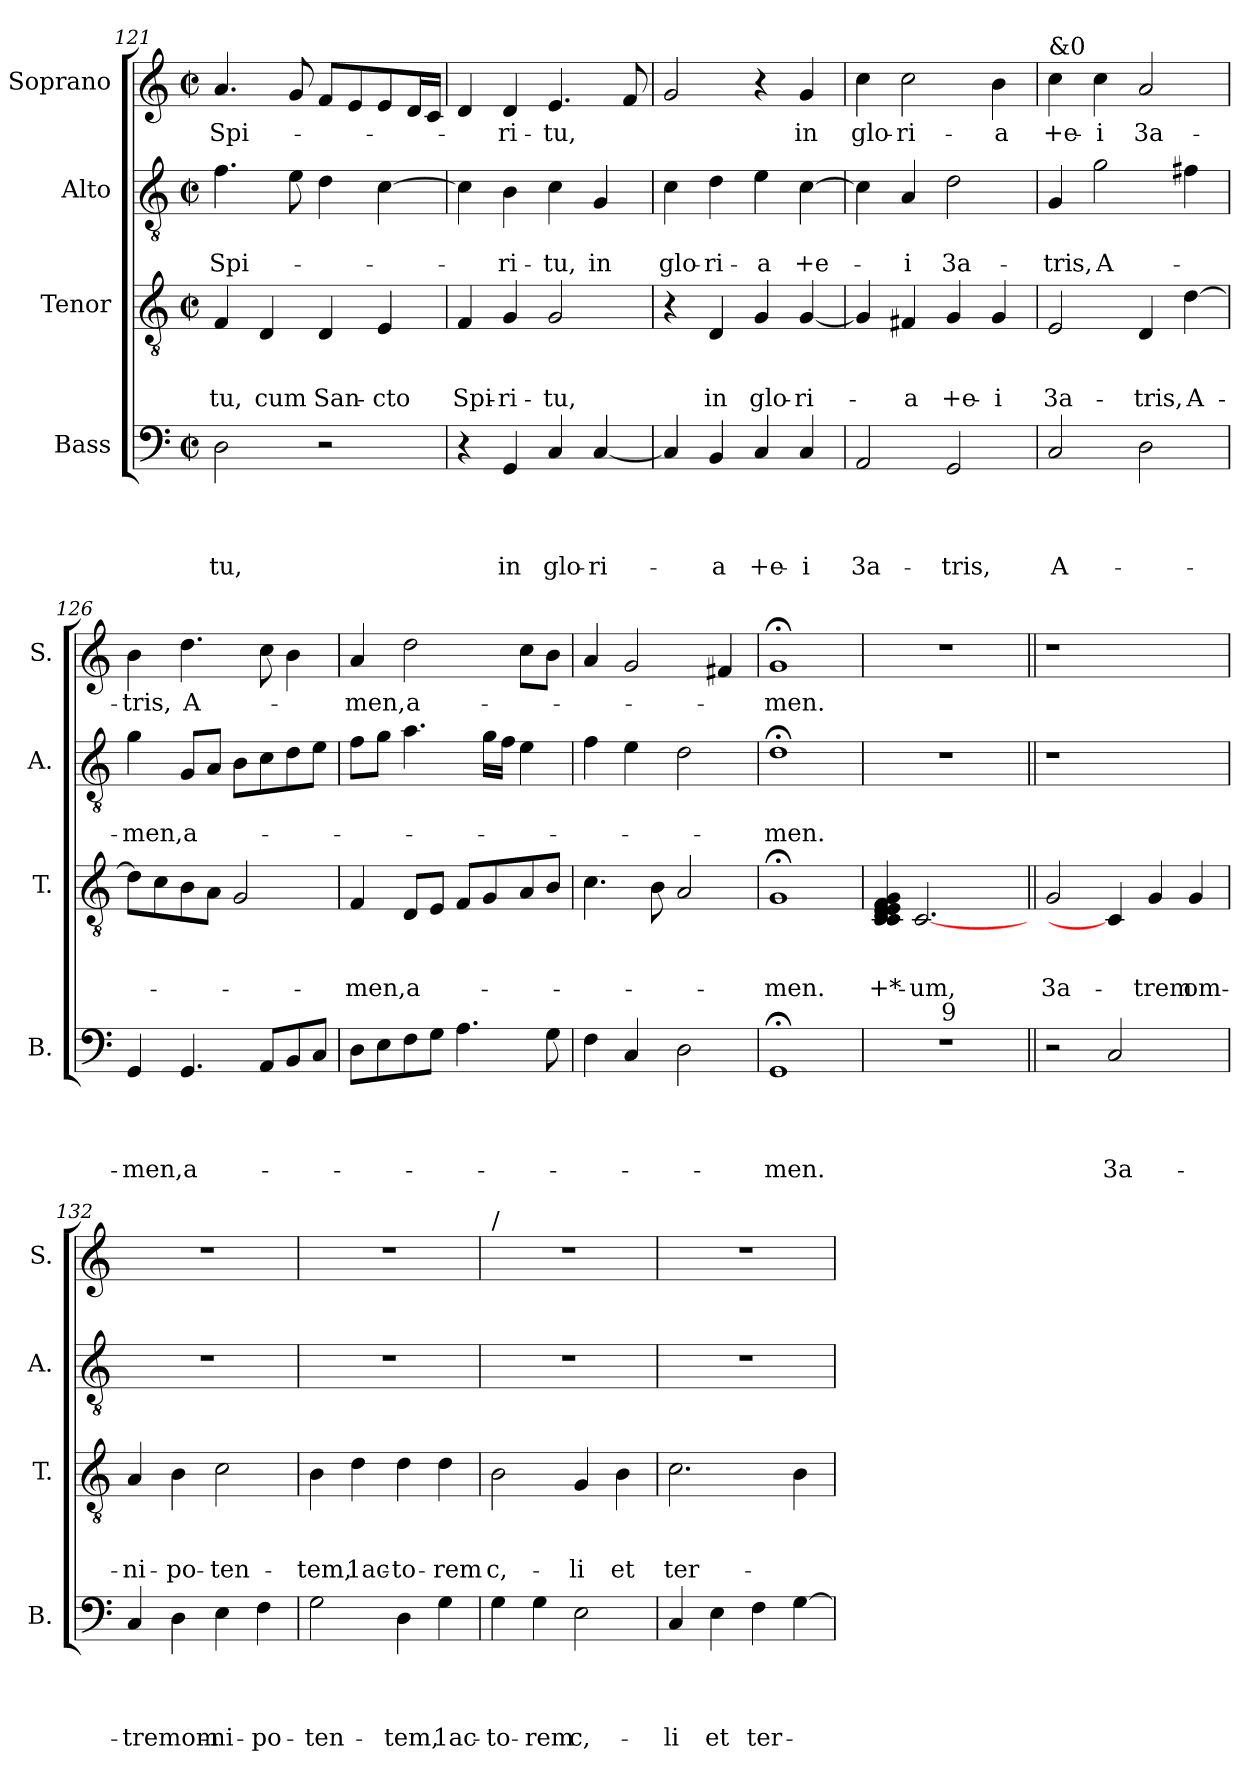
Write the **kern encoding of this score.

**kern	**text	**text	**text	**text	**kern	**text	**text	**text	**kern	**text	**text	**kern	**text
*part4	*part4	*part4	*part4	*part4	*part3	*part3	*part3	*part3	*part2	*part2	*part2	*part1	*part1
*staff4	*staff4	*staff4	*staff4	*staff4	*staff3	*staff3	*staff3	*staff3	*staff2	*staff2	*staff2	*staff1	*staff1
*I"Bass	*	*	*	*	*I"Tenor	*	*	*	*I"Alto	*	*	*I"Soprano	*
*I'B.	*	*	*	*	*I'T.	*	*	*	*I'A.	*	*	*I'S.	*
*clefF4	*	*	*	*	*clefGv2	*	*	*	*clefGv2	*	*	*clefG2	*
*k[]	*	*	*	*	*k[]	*	*	*	*k[]	*	*	*k[]	*
*C:	*	*	*	*	*C:	*	*	*	*C:	*	*	*C:	*
*M2/2	*	*	*	*	*M2/2	*	*	*	*M2/2	*	*	*M2/2	*
*met(c|)	*	*	*	*	*met(c|)	*	*	*	*met(c|)	*	*	*met(c|)	*
=121	=121	=121	=121	=121	=121	=121	=121	=121	=121	=121	=121	=121	=121
!	!	!	!	!LO:LY:b	!	!	!	!LO:LY:b	!	!	!LO:LY:b	!	!LO:LY:b
2D\	.	.	.	-tu,	4F/	.	.	-tu,	4.f\	.	Spi-	4.a/	Spi-
!	!	!	!	!	!	!	!	!LO:LY:b	!	!	!	!	!
.	.	.	.	.	4D/	.	.	cum	.	.	.	.	.
.	.	.	.	.	.	.	.	.	8e\	.	.	8g/	.
!	!	!	!	!	!	!	!	!LO:LY:b	!	!	!	!	!
2r	.	.	.	.	4D/	.	.	San-	4d\	.	.	8f/L	.
.	.	.	.	.	.	.	.	.	.	.	.	8e/	.
!	!	!	!	!	!	!	!	!LO:LY:b	!	!	!	!	!
.	.	.	.	.	4E/	.	.	-cto	[>4c\	.	.	8e/	.
.	.	.	.	.	.	.	.	.	.	.	.	16d/L	.
.	.	.	.	.	.	.	.	.	.	.	.	16c/JJ	.
=122	=122	=122	=122	=122	=122	=122	=122	=122	=122	=122	=122	=122	=122
!	!	!	!	!	!	!	!	!LO:LY:b	!	!	!	!	!
4r	.	.	.	.	4F/	.	.	Spi-	4c\]	.	.	4d/	.
!	!	!	!	!LO:LY:b	!	!	!	!LO:LY:b	!	!	!LO:LY:b	!	!LO:LY:b
4GG/	.	.	.	in	4G/	.	.	-ri-	4B\	.	-ri-	4d/	-ri-
!	!	!	!	!LO:LY:b	!	!	!	!LO:LY:b	!	!	!LO:LY:b	!	!LO:LY:b
4C/	.	.	.	glo-	2G/	.	.	-tu,	4c\	.	-tu,	4.e/	-tu,
!	!	!	!	!LO:LY:b	!	!	!	!	!	!	!LO:LY:b	!	!
[<4C/	.	.	.	-ri-	.	.	.	.	4G/	.	in	.	.
.	.	.	.	.	.	.	.	.	.	.	.	8f/	.
=123	=123	=123	=123	=123	=123	=123	=123	=123	=123	=123	=123	=123	=123
!	!	!	!	!	!	!	!	!	!	!	!LO:LY:b	!	!
4C/]	.	.	.	.	4r	.	.	.	4c\	.	glo-	2g/	.
!	!	!	!	!LO:LY:b	!	!	!	!LO:LY:b	!	!	!LO:LY:b	!	!
4BB/	.	.	.	-a	4D/	.	.	in	4d\	.	-ri-	.	.
!	!	!	!	!LO:LY:b	!	!	!	!LO:LY:b	!	!	!LO:LY:b	!	!
4C/	.	.	.	+e-	4G/	.	.	glo-	4e\	.	-a	4r	.
!	!	!	!	!LO:LY:b	!	!	!	!LO:LY:b	!	!	!LO:LY:b	!	!LO:LY:b
4C/	.	.	.	-i	[<4G/	.	.	-ri-	[>4c\	.	+e-	4g/	in
=124	=124	=124	=124	=124	=124	=124	=124	=124	=124	=124	=124	=124	=124
!	!	!	!	!LO:LY:b	!	!	!	!	!	!	!	!	!LO:LY:b
2AA/	.	.	.	3a-	4G/]	.	.	.	4c\]	.	.	4cc\	glo-
!	!	!	!	!	!	!	!	!LO:LY:b	!	!	!LO:LY:b	!	!LO:LY:b
.	.	.	.	.	4F#X/	.	.	-a	4A/	.	-i	2cc\	-ri-
!	!	!	!	!LO:LY:b	!	!	!	!LO:LY:b	!	!	!LO:LY:b	!	!
2GG/	.	.	.	-tris,	4G/	.	.	+e-	2d\	.	3a-	.	.
!	!	!	!	!	!	!	!	!LO:LY:b	!	!	!	!	!LO:LY:b
.	.	.	.	.	4G/	.	.	-i	.	.	.	4b\	-a
!!LO:LB:g=z
=125	=125	=125	=125	=125	=125	=125	=125	=125	=125	=125	=125	=125	=125
!	!	!	!	!	!	!	!	!	!	!	!	!LO:TX:a:t=&0	!
!	!	!	!	!LO:LY:b	!	!	!	!LO:LY:b	!	!	!LO:LY:b	!	!LO:LY:b
2C/	.	.	.	A-	2E/	.	.	3a-	4G/	.	-tris,	4cc\	+e-
!	!	!	!	!	!	!	!	!	!	!	!LO:LY:b	!	!LO:LY:b
.	.	.	.	.	.	.	.	.	2g\	.	A-	4cc\	-i
!	!	!	!	!	!	!	!	!LO:LY:b	!	!	!	!	!LO:LY:b
2D\	.	.	.	.	4D/	.	.	-tris,	.	.	.	2a/	3a-
!	!	!	!	!	!	!	!	!LO:LY:b	!	!	!	!	!
.	.	.	.	.	[>4d\	.	.	A-	4f#X\	.	.	.	.
=126	=126	=126	=126	=126	=126	=126	=126	=126	=126	=126	=126	=126	=126
!	!	!	!	!LO:LY:b	!	!	!	!	!	!	!LO:LY:b	!	!LO:LY:b
4GG/	.	.	.	-men,	8d\L]	.	.	.	4g\	.	-men,	4b\	-tris,
.	.	.	.	.	8c\	.	.	.	.	.	.	.	.
!	!	!	!	!LO:LY:b:rj	!	!	!	!	!	!	!LO:LY:b:rj	!	!LO:LY:b
4.GG/	.	.	.	a-	8B\	.	.	.	8G/L	.	a-	4.dd\	A-
.	.	.	.	.	8A\J	.	.	.	8A/J	.	.	.	.
.	.	.	.	.	2G/	.	.	.	8B\L	.	.	.	.
8AA/L	.	.	.	.	.	.	.	.	8c\	.	.	8cc\	.
8BB/	.	.	.	.	.	.	.	.	8d\	.	.	4b\	.
8C/J	.	.	.	.	.	.	.	.	8e\J	.	.	.	.
=127	=127	=127	=127	=127	=127	=127	=127	=127	=127	=127	=127	=127	=127
!	!	!	!	!	!	!	!	!LO:LY:b	!	!	!	!	!LO:LY:b
8D\L	.	.	.	.	4F/	.	.	-men,	8f\L	.	.	4a/	-men,
8E\	.	.	.	.	.	.	.	.	8g\J	.	.	.	.
!	!	!	!	!	!	!	!	!LO:LY:b:rj	!	!	!	!	!LO:LY:b:rj
8F\	.	.	.	.	8D/L	.	.	a-	4.a\	.	.	2dd\	a-
8G\J	.	.	.	.	8E/J	.	.	.	.	.	.	.	.
4.A\	.	.	.	.	8F/L	.	.	.	.	.	.	.	.
.	.	.	.	.	8G/	.	.	.	16g\LL	.	.	.	.
.	.	.	.	.	.	.	.	.	16f\JJ	.	.	.	.
.	.	.	.	.	8A/	.	.	.	4e\	.	.	8cc\L	.
8G\	.	.	.	.	8B/J	.	.	.	.	.	.	8b\J	.
=128	=128	=128	=128	=128	=128	=128	=128	=128	=128	=128	=128	=128	=128
4F\	.	.	.	.	4.c\	.	.	.	4f\	.	.	4a/	.
4C/	.	.	.	.	.	.	.	.	4e\	.	.	2g/	.
.	.	.	.	.	8B\	.	.	.	.	.	.	.	.
2D\	.	.	.	.	2A/	.	.	.	2d\	.	.	.	.
.	.	.	.	.	.	.	.	.	.	.	.	4f#X/	.
=129	=129	=129	=129	=129	=129	=129	=129	=129	=129	=129	=129	=129	=129
!	!	!	!	!LO:LY:b	!	!	!	!LO:LY:b	!	!	!LO:LY:b	!	!LO:LY:b
1GG;	.	.	.	-men.	1G;	.	.	-men.	1d;<	.	-men.	1g;	-men.
!!LO:PB:g=z
=130!	=130!	=130!	=130!	=130!	=130!	=130!	=130!	=130!	=130!	=130!	=130!	=130!	=130!
!	!	!	!	!	!	!	!	!LO:LY:b	!	!	!	!	!
*^	*	*	*	*	*	*	*	*	*	*	*	*	*
1r	4.ryy	.	.	.	.	4C/ 4C/ 4D/ 4E/ 4E/ 4E/ 4F/ 4G/	.	.	+*-	1r	.	.	1r	.
!	!	!	!	!	!	!	!	!	!LO:LY:b	!	!	!	!	!
.	.	.	.	.	.	[2.C	.	.	-um,	.	.	.	.	.
!	!LO:TX:a:t=9	!	!	!	!	!	!	!	!	!	!	!	!	!
.	2ryy	.	.	.	.	.	.	.	.	.	.	.	.	.
.	8ryy	.	.	.	.	.	.	.	.	.	.	.	.	.
=131||	=131||	=131||	=131||	=131||	=131||	=131||	=131||	=131||	=131||	=131||	=131||	=131||	=131||	=131||
!	!	!	!	!	!	!	!	!	!LO:LY:b	!	!	!	!	!
*v	*v	*	*	*	*	*	*	*	*	*	*	*	*	*
2r	.	.	.	.	2G/	.	.	3a-	1r	.	.	1r	.
!	!	!	!	!LO:LY:b	!	!	!	!	!	!	!	!	!
2C/	.	.	.	3a-	4C]	.	.	.	.	.	.	.	.
!	!	!	!	!	!	!	!	!LO:LY:b	!	!	!	!	!
.	.	.	.	.	4G/	.	.	-trem	.	.	.	.	.
!	!	!	!	!	!	!	!	!LO:LY:b	!	!	!	!	!
4ryy	.	.	.	.	4G/	.	.	om-	4ryy	.	.	4ryy	.
=132	=132	=132	=132	=132	=132	=132	=132	=132	=132	=132	=132	=132	=132
!	!	!	!	!LO:LY:b	!	!	!	!LO:LY:b	!	!	!	!	!
4C/	.	.	.	-tremom-	4A/	.	.	-ni-	1r	.	.	1r	.
!	!	!	!	!	!	!	!	!LO:LY:b	!	!	!	!	!
4D\	.	.	.	.	4B\	.	.	-po-	.	.	.	.	.
!	!	!	!	!LO:LY:b	!	!	!	!LO:LY:b	!	!	!	!	!
4E\	.	.	.	-ni-	2c\	.	.	-ten-	.	.	.	.	.
!	!	!	!	!LO:LY:b	!	!	!	!	!	!	!	!	!
4F\	.	.	.	-po-	.	.	.	.	.	.	.	.	.
=133	=133	=133	=133	=133	=133	=133	=133	=133	=133	=133	=133	=133	=133
!	!	!	!	!LO:LY:b	!	!	!	!LO:LY:b	!	!	!	!	!
2G\	.	.	.	-ten-	4B\	.	.	-tem,	1r	.	.	1r	.
!	!	!	!	!	!	!	!	!LO:LY:b	!	!	!	!	!
.	.	.	.	.	4d\	.	.	1ac-	.	.	.	.	.
!	!	!	!	!LO:LY:b	!	!	!	!LO:LY:b	!	!	!	!	!
4D\	.	.	.	-tem,	4d\	.	.	-to-	.	.	.	.	.
!	!	!	!	!LO:LY:b	!	!	!	!LO:LY:b	!	!	!	!	!
4G\	.	.	.	1ac-	4d\	.	.	-rem	.	.	.	.	.
!!LO:LB:g=z
=134	=134	=134	=134	=134	=134	=134	=134	=134	=134	=134	=134	=134	=134
!	!	!	!	!	!	!	!	!	!	!	!	!LO:TX:a:t=/	!
!	!	!	!	!LO:LY:b	!	!	!	!LO:LY:b	!	!	!	!	!
4G\	.	.	.	-to-	2B\	.	.	c,-	1r	.	.	1r	.
!	!	!	!	!LO:LY:b	!	!	!	!	!	!	!	!	!
4G\	.	.	.	-rem	.	.	.	.	.	.	.	.	.
!	!	!	!	!LO:LY:b	!	!	!	!LO:LY:b	!	!	!	!	!
2E\	.	.	.	c,-	4G/	.	.	-li	.	.	.	.	.
!	!	!	!	!	!	!	!	!LO:LY:b	!	!	!	!	!
.	.	.	.	.	4B\	.	.	et	.	.	.	.	.
=135	=135	=135	=135	=135	=135	=135	=135	=135	=135	=135	=135	=135	=135
!	!	!	!	!LO:LY:b	!	!	!	!LO:LY:b	!	!	!	!	!
4C/	.	.	.	-li	2.c\	.	.	ter-	1r	.	.	1r	.
!	!	!	!	!LO:LY:b	!	!	!	!	!	!	!	!	!
4E\	.	.	.	et	.	.	.	.	.	.	.	.	.
!	!	!	!	!LO:LY:b	!	!	!	!	!	!	!	!	!
4F\	.	.	.	ter-	.	.	.	.	.	.	.	.	.
[>4G\	.	.	.	.	4B\	.	.	.	.	.	.	.	.
=	=	=	=	=	=	=	=	=	=	=	=	=	=
*-	*-	*-	*-	*-	*-	*-	*-	*-	*-	*-	*-	*-	*-
